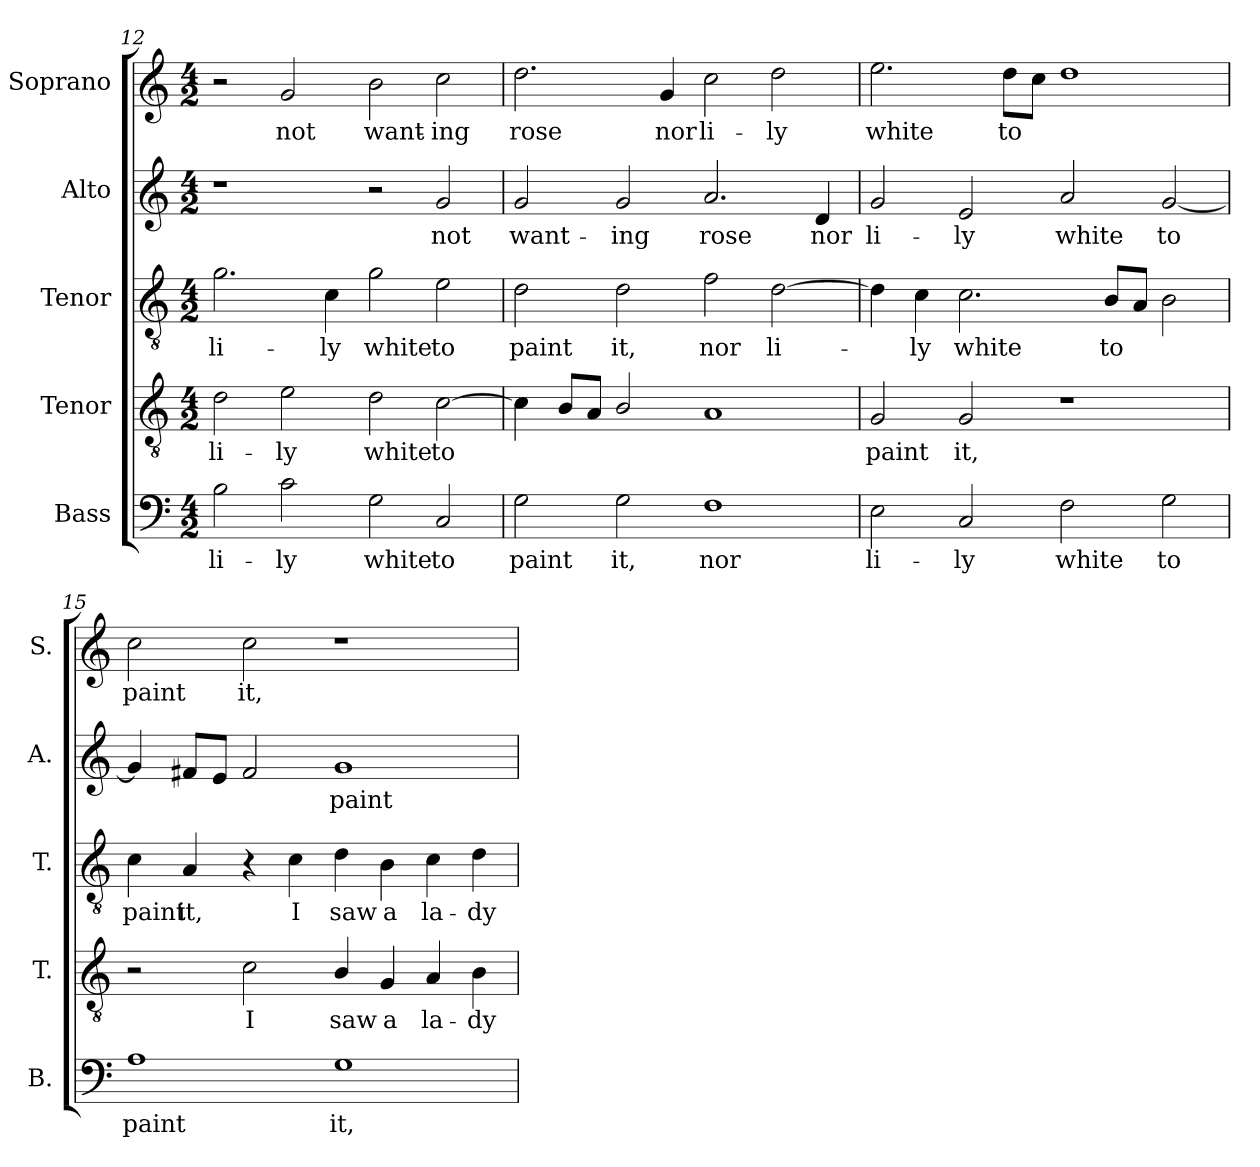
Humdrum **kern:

**kern	**text	**kern	**text	**kern	**text	**kern	**text	**kern	**text
*part5	*part5	*part4	*part4	*part3	*part3	*part2	*part2	*part1	*part1
*staff5	*staff5	*staff4	*staff4	*staff3	*staff3	*staff2	*staff2	*staff1	*staff1
*I"Bass	*	*I"Tenor	*	*I"Tenor	*	*I"Alto	*	*I"Soprano	*
*I'B.	*	*I'T.	*	*I'T.	*	*I'A.	*	*I'S.	*
*clefF4	*	*clefGv2	*	*clefGv2	*	*clefG2	*	*clefG2	*
*	*	*ITrd7c12	*	*ITrd7c12	*	*	*	*	*
*k[]	*	*k[]	*	*k[]	*	*k[]	*	*k[]	*
*C:	*	*C:	*	*C:	*	*C:	*	*C:	*
*M4/2	*	*M4/2	*	*M4/2	*	*M4/2	*	*M4/2	*
=12	=12	=12	=12	=12	=12	=12	=12	=12	=12
!	!LO:LY:b:color=#000000	!	!	!	!	!	!	!	!
!	!	!	!LO:LY:b:color=#000000	!	!	!	!	!	!
!	!	!	!	!	!LO:LY:b:color=#000000	!	!	!	!
2Bi\	li-	2Di\	li-	2.Gi\	li-	1r	.	2r	.
!	!LO:LY:b:color=#000000	!	!	!	!	!	!	!	!
!	!	!	!LO:LY:b:color=#000000	!	!	!	!	!	!
!	!	!	!	!	!	!	!	!	!LO:LY:b:color=#000000
2ci\	-ly	2Ei\	-ly	.	.	.	.	2gi/	not
!	!	!	!	!	!LO:LY:b:color=#000000	!	!	!	!
.	.	.	.	4Ci\	-ly	.	.	.	.
!	!LO:LY:b:color=#000000	!	!	!	!	!	!	!	!
!	!	!	!LO:LY:b:color=#000000	!	!	!	!	!	!
!	!	!	!	!	!LO:LY:b:color=#000000	!	!	!	!
!	!	!	!	!	!	!	!	!	!LO:LY:b:color=#000000
2Gi\	white	2Di\	white	2Gi\	white	2r	.	2bi\	want-
!	!LO:LY:b:color=#000000	!	!	!	!	!	!	!	!
!	!	!	!LO:LY:b:color=#000000	!	!	!	!	!	!
!	!	!	!	!	!LO:LY:b:color=#000000	!	!	!	!
!	!	!	!	!	!	!	!LO:LY:b:color=#000000	!	!
!	!	!	!	!	!	!	!	!	!LO:LY:b:color=#000000
2Ci/	to	[2Ci\	to	2Ei\	to	2gi/	not	2cci\	-ing
!!LO:PB:g=z
=13	=13	=13	=13	=13	=13	=13	=13	=13	=13
!	!LO:LY:b:color=#000000	!	!	!	!	!	!	!	!
!	!	!	!	!	!LO:LY:b:color=#000000	!	!	!	!
!	!	!	!	!	!	!	!LO:LY:b:color=#000000	!	!
!	!	!	!	!	!	!	!	!	!LO:LY:b:color=#000000
2Gi\	paint	4Ci\]	.	2Di\	paint	2gi/	want-	2.ddi\	rose
.	.	8BBi/L	.	.	.	.	.	.	.
.	.	8AAi/J	.	.	.	.	.	.	.
!	!LO:LY:b:color=#000000	!	!	!	!	!	!	!	!
!	!	!	!	!	!LO:LY:b:color=#000000	!	!	!	!
!	!	!	!	!	!	!	!LO:LY:b:color=#000000	!	!
2Gi\	it,	2BBi/	.	2Di\	it,	2gi/	-ing	.	.
!	!	!	!	!	!	!	!	!	!LO:LY:b:color=#000000
.	.	.	.	.	.	.	.	4gi/	nor
!	!LO:LY:b:color=#000000	!	!	!	!	!	!	!	!
!	!	!	!	!	!LO:LY:b:color=#000000	!	!	!	!
!	!	!	!	!	!	!	!LO:LY:b:color=#000000	!	!
!	!	!	!	!	!	!	!	!	!LO:LY:b:color=#000000
1Fi	nor	1AAi	.	2Fi\	nor	2.ai/	rose	2cci\	li-
!	!	!	!	!	!LO:LY:b:color=#000000	!	!	!	!
!	!	!	!	!	!	!	!	!	!LO:LY:b:color=#000000
.	.	.	.	[2Di\	li-	.	.	2ddi\	-ly
!	!	!	!	!	!	!	!LO:LY:b:color=#000000	!	!
.	.	.	.	.	.	4di/	nor	.	.
=14	=14	=14	=14	=14	=14	=14	=14	=14	=14
!	!LO:LY:b:color=#000000	!	!	!	!	!	!	!	!
!	!	!	!LO:LY:b:color=#000000	!	!	!	!	!	!
!	!	!	!	!	!	!	!LO:LY:b:color=#000000	!	!
!	!	!	!	!	!	!	!	!	!LO:LY:b:color=#000000
2Ei\	li-	2GGi/	paint	4Di\]	.	2gi/	li-	2.eei\	white
!	!	!	!	!	!LO:LY:b:color=#000000	!	!	!	!
.	.	.	.	4Ci\	-ly	.	.	.	.
!	!LO:LY:b:color=#000000	!	!	!	!	!	!	!	!
!	!	!	!LO:LY:b:color=#000000	!	!	!	!	!	!
!	!	!	!	!	!LO:LY:b:color=#000000	!	!	!	!
!	!	!	!	!	!	!	!LO:LY:b:color=#000000	!	!
2Ci/	-ly	2GGi/	it,	2.Ci\	white	2ei/	-ly	.	.
!	!	!	!	!	!	!	!	!	!LO:LY:b:color=#000000
.	.	.	.	.	.	.	.	8ddi\L	to
.	.	.	.	.	.	.	.	8cci\J	.
!	!LO:LY:b:color=#000000	!	!	!	!	!	!	!	!
!	!	!	!	!	!	!	!LO:LY:b:color=#000000	!	!
2Fi\	white	1r	.	.	.	2ai/	white	1ddi	.
!	!	!	!	!	!LO:LY:b:color=#000000	!	!	!	!
.	.	.	.	8BBi/L	to	.	.	.	.
.	.	.	.	8AAi/J	.	.	.	.	.
!	!LO:LY:b:color=#000000	!	!	!	!	!	!	!	!
!	!	!	!	!	!	!	!LO:LY:b:color=#000000	!	!
2Gi\	to	.	.	2BBi\	.	[2gi/	to	.	.
=15	=15	=15	=15	=15	=15	=15	=15	=15	=15
!	!LO:LY:b:color=#000000	!	!	!	!	!	!	!	!
!	!	!	!	!	!LO:LY:b:color=#000000	!	!	!	!
!	!	!	!	!	!	!	!	!	!LO:LY:b:color=#000000
1Ai	paint	2r	.	4Ci\	paint	4gi/]	.	2cci\	paint
!	!	!	!	!	!LO:LY:b:color=#000000	!	!	!	!
.	.	.	.	4AAi/	it,	8f#Xi/L	.	.	.
.	.	.	.	.	.	8ei/J	.	.	.
!	!	!	!LO:LY:b:color=#000000	!	!	!	!	!	!
!	!	!	!	!	!	!	!	!	!LO:LY:b:color=#000000
.	.	2Ci\	I	4r	.	2f#i/	.	2cci\	it,
!	!	!	!	!	!LO:LY:b:color=#000000	!	!	!	!
.	.	.	.	4Ci\	I	.	.	.	.
!	!LO:LY:b:color=#000000	!	!	!	!	!	!	!	!
!	!	!	!LO:LY:b:color=#000000	!	!	!	!	!	!
!	!	!	!	!	!LO:LY:b:color=#000000	!	!	!	!
!	!	!	!	!	!	!	!LO:LY:b:color=#000000	!	!
1Gi	it,	4BBi/	saw	4Di\	saw	1gi	paint	1r	.
!	!	!	!LO:LY:b:color=#000000	!	!	!	!	!	!
!	!	!	!	!	!LO:LY:b:color=#000000	!	!	!	!
.	.	4GGi/	a	4BBi\	a	.	.	.	.
!	!	!	!LO:LY:b:color=#000000	!	!	!	!	!	!
!	!	!	!	!	!LO:LY:b:color=#000000	!	!	!	!
.	.	4AAi/	la-	4Ci\	la-	.	.	.	.
!	!	!	!LO:LY:b:color=#000000	!	!	!	!	!	!
!	!	!	!	!	!LO:LY:b:color=#000000	!	!	!	!
.	.	4BBi\	-dy	4Di\	-dy	.	.	.	.
=	=	=	=	=	=	=	=	=	=
*-	*-	*-	*-	*-	*-	*-	*-	*-	*-
